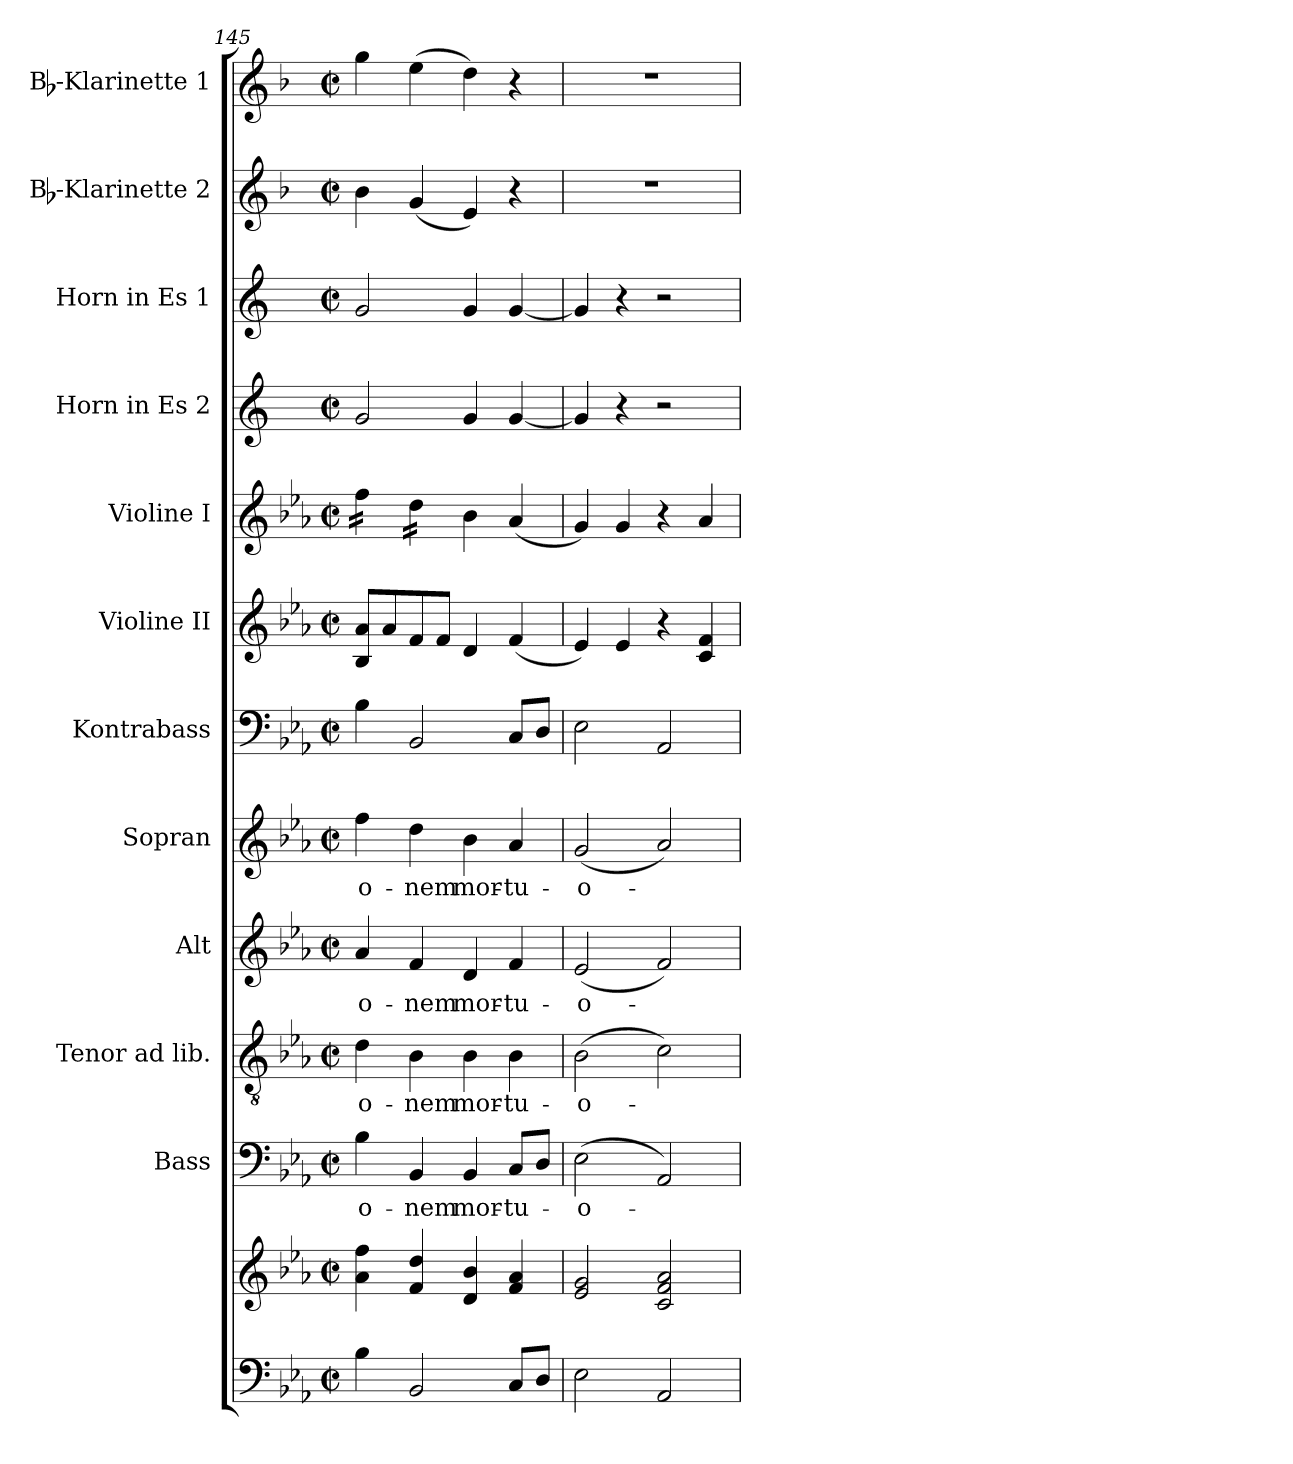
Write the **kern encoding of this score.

**kern	**kern	**kern	**text	**kern	**text	**kern	**text	**kern	**text	**kern	**kern	**kern	**kern	**kern	**kern	**kern
*part12	*part12	*part11	*part11	*part10	*part10	*part9	*part9	*part8	*part8	*part7	*part6	*part5	*part4	*part3	*part2	*part1
*staff13	*staff12	*staff11	*staff11	*staff10	*staff10	*staff9	*staff9	*staff8	*staff8	*staff7	*staff6	*staff5	*staff4	*staff3	*staff2	*staff1
*	*	*I"Bass	*	*I"Tenor ad lib.	*	*I"Alt	*	*I"Sopran	*	*I"Kontrabass	*I"Violine II	*I"Violine I	*I"Horn in Es 2	*I"Horn in Es 1	*I"Bb-Klarinette 2	*I"Bb-Klarinette 1
*	*	*I'B.	*	*I'T.	*	*I'A.	*	*I'S.	*	*I'Kb.	*I'Vl. II	*I'Vl. I	*	*	*I'Bb Kl. 2	*I'Bb Kl. 1
*clefF4	*clefG2	*clefF4	*	*clefGv2	*	*clefG2	*	*clefG2	*	*clefF4	*clefG2	*clefG2	*clefG2	*clefG2	*clefG2	*clefG2
*	*	*	*	*	*	*	*	*	*	*ITrd7c12	*	*	*ITrd5c9	*ITrd5c9	*ITrd1c2	*ITrd1c2
*k[b-e-a-]	*k[b-e-a-]	*k[b-e-a-]	*	*k[b-e-a-]	*	*k[b-e-a-]	*	*k[b-e-a-]	*	*k[b-e-a-]	*k[b-e-a-]	*k[b-e-a-]	*k[b-e-a-]	*k[b-e-a-]	*k[b-e-a-]	*k[b-e-a-]
*E-:	*E-:	*E-:	*	*E-:	*	*E-:	*	*E-:	*	*E-:	*E-:	*E-:	*E-:	*E-:	*E-:	*E-:
*M2/2	*M2/2	*M2/2	*	*M2/2	*	*M2/2	*	*M2/2	*	*M2/2	*M2/2	*M2/2	*M2/2	*M2/2	*M2/2	*M2/2
*met(c|)	*met(c|)	*met(c|)	*	*met(c|)	*	*met(c|)	*	*met(c|)	*	*met(c|)	*met(c|)	*met(c|)	*met(c|)	*met(c|)	*met(c|)	*met(c|)
=145	=145	=145	=145	=145	=145	=145	=145	=145	=145	=145	=145	=145	=145	=145	=145	=145
!	!	!	!LO:LY:b	!	!LO:LY:b	!	!LO:LY:b	!	!LO:LY:b	!	!	!	!	!	!	!
*	*	*	*	*	*	*	*	*	*	*	*	*tremolo	*	*	*	*
4B-\	4a-\ 4ff\	4B-\	-o-	4d\	-o-	4a-/	-o-	4ff\	-o-	4BB-\	8B-/ 8a-/L	16ff\LL	2B-/	2B-/	4a-\	4ff\
.	.	.	.	.	.	.	.	.	.	.	.	16ff\	.	.	.	.
.	.	.	.	.	.	.	.	.	.	.	8a-/	16ff\	.	.	.	.
.	.	.	.	.	.	.	.	.	.	.	.	16ff\JJ	.	.	.	.
!	!	!	!LO:LY:b	!	!LO:LY:b	!	!LO:LY:b	!	!LO:LY:b	!	!	!	!	!	!	!
2BB-/	4f/ 4dd/	4BB-/	-nem	4B-\	-nem	4f/	-nem	4dd\	-nem	2BBB-/	8f/	16dd\LL	.	.	(<4f/	(>4dd\
.	.	.	.	.	.	.	.	.	.	.	.	16dd\	.	.	.	.
.	.	.	.	.	.	.	.	.	.	.	8f/J	16dd\	.	.	.	.
.	.	.	.	.	.	.	.	.	.	.	.	16dd\JJ	.	.	.	.
*	*	*	*	*	*	*	*	*	*	*	*	*Xtremolo	*	*	*	*
!	!	!	!LO:LY:b	!	!LO:LY:b	!	!LO:LY:b	!	!LO:LY:b	!	!	!	!	!	!	!
.	4d/ 4b-/	4BB-/	mor-	4B-\	mor-	4d/	mor-	4b-\	mor-	.	4d/	4b-\	4B-/	4B-/	4d/)	4cc\)
!	!	!	!LO:LY:b	!	!LO:LY:b	!	!LO:LY:b	!	!LO:LY:b	!	!	!	!	!	!	!
8C/L	4f/ 4a-/	8C/L	-tu-	4B-\	-tu-	4f/	-tu-	4a-/	-tu-	8CC/L	(<4f/	(<4a-/	[4B-/	[4B-/	4r	4r
8D/J	.	8D/J	.	.	.	.	.	.	.	8DD/J	.	.	.	.	.	.
=146	=146	=146	=146	=146	=146	=146	=146	=146	=146	=146	=146	=146	=146	=146	=146	=146
!	!	!	!LO:LY:b	!	!LO:LY:b	!	!LO:LY:b	!	!LO:LY:b	!	!	!	!	!	!	!
2E-\	2e-/ 2g/	(>2E-\	-o-	(>2B-\	-o-	(<2e-/	-o-	(<2g/	-o-	2EE-\	4e-/)	4g/)	4B-/]	4B-/]	1r	1r
.	.	.	.	.	.	.	.	.	.	.	4e-/	4g/	4r	4r	.	.
2AA-/	2c/ 2f/ 2a-/	2AA-/)	.	2c\)	.	2f/)	.	2a-/)	.	2AAA-/	4r	4r	2r	2r	.	.
.	.	.	.	.	.	.	.	.	.	.	4c/ 4f/	4a-/	.	.	.	.
=	=	=	=	=	=	=	=	=	=	=	=	=	=	=	=	=
*-	*-	*-	*-	*-	*-	*-	*-	*-	*-	*-	*-	*-	*-	*-	*-	*-
